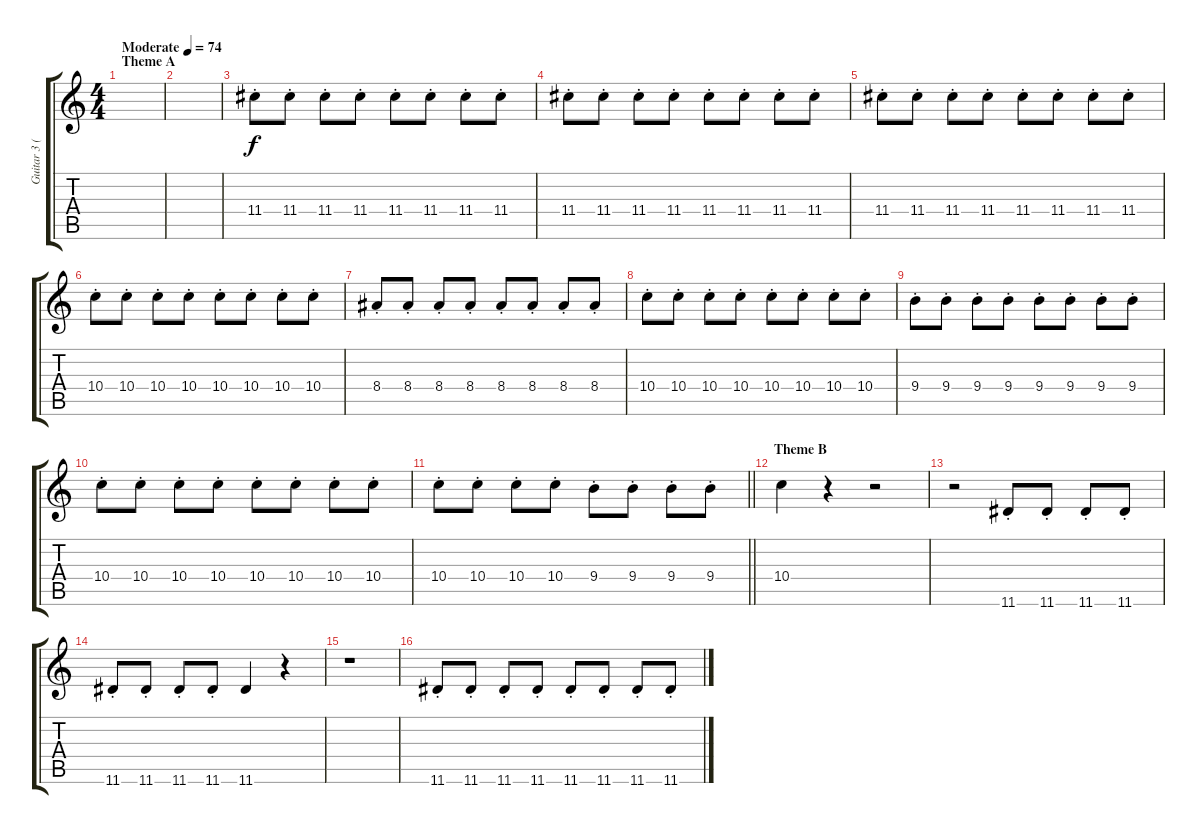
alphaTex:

\track ("Guitar 3 (Rhythm)" "Guitar 3 (") {instrument overdrivenguitar}
\staff {score tabs}
\tuning (E4 B3 G3 D3 A2 E2) {hide}
\ts (4 4)
\section ("" "Theme A")
\tempo (74 "Moderate")
\clef g2
\ks c
|
|
11.4{st}.8 11.4{st}.8 11.4{st}.8 11.4{st}.8 11.4{st}.8 11.4{st}.8 11.4{st}.8 11.4{st}.8 |
11.4{st}.8 11.4{st}.8 11.4{st}.8 11.4{st}.8 11.4{st}.8 11.4{st}.8 11.4{st}.8 11.4{st}.8 |
11.4{st}.8 11.4{st}.8 11.4{st}.8 11.4{st}.8 11.4{st}.8 11.4{st}.8 11.4{st}.8 11.4{st}.8 |
10.4{st}.8 10.4{st}.8 10.4{st}.8 10.4{st}.8 10.4{st}.8 10.4{st}.8 10.4{st}.8 10.4{st}.8 |
8.4{st}.8 8.4{st}.8 8.4{st}.8 8.4{st}.8 8.4{st}.8 8.4{st}.8 8.4{st}.8 8.4{st}.8 |
10.4{st}.8 10.4{st}.8 10.4{st}.8 10.4{st}.8 10.4{st}.8 10.4{st}.8 10.4{st}.8 10.4{st}.8 |
9.4{st}.8 9.4{st}.8 9.4{st}.8 9.4{st}.8 9.4{st}.8 9.4{st}.8 9.4{st}.8 9.4{st}.8 |
10.4{st}.8 10.4{st}.8 10.4{st}.8 10.4{st}.8 10.4{st}.8 10.4{st}.8 10.4{st}.8 10.4{st}.8 |
\barLineRight lightlight
10.4{st}.8 10.4{st}.8 10.4{st}.8 10.4{st}.8 9.4{st}.8 9.4{st}.8 9.4{st}.8 9.4{st}.8 |
\section ("" "Theme B")
10.4.4 r.4 r.2 |
r.2 11.6{st}.8 11.6{st}.8 11.6{st}.8 11.6{st}.8 |
11.6{st}.8 11.6{st}.8 11.6{st}.8 11.6{st}.8 11.6.4 r.4 |
r.1 |
11.6{st}.8 11.6{st}.8 11.6{st}.8 11.6{st}.8 11.6{st}.8 11.6{st}.8 11.6{st}.8 11.6{st}.8
